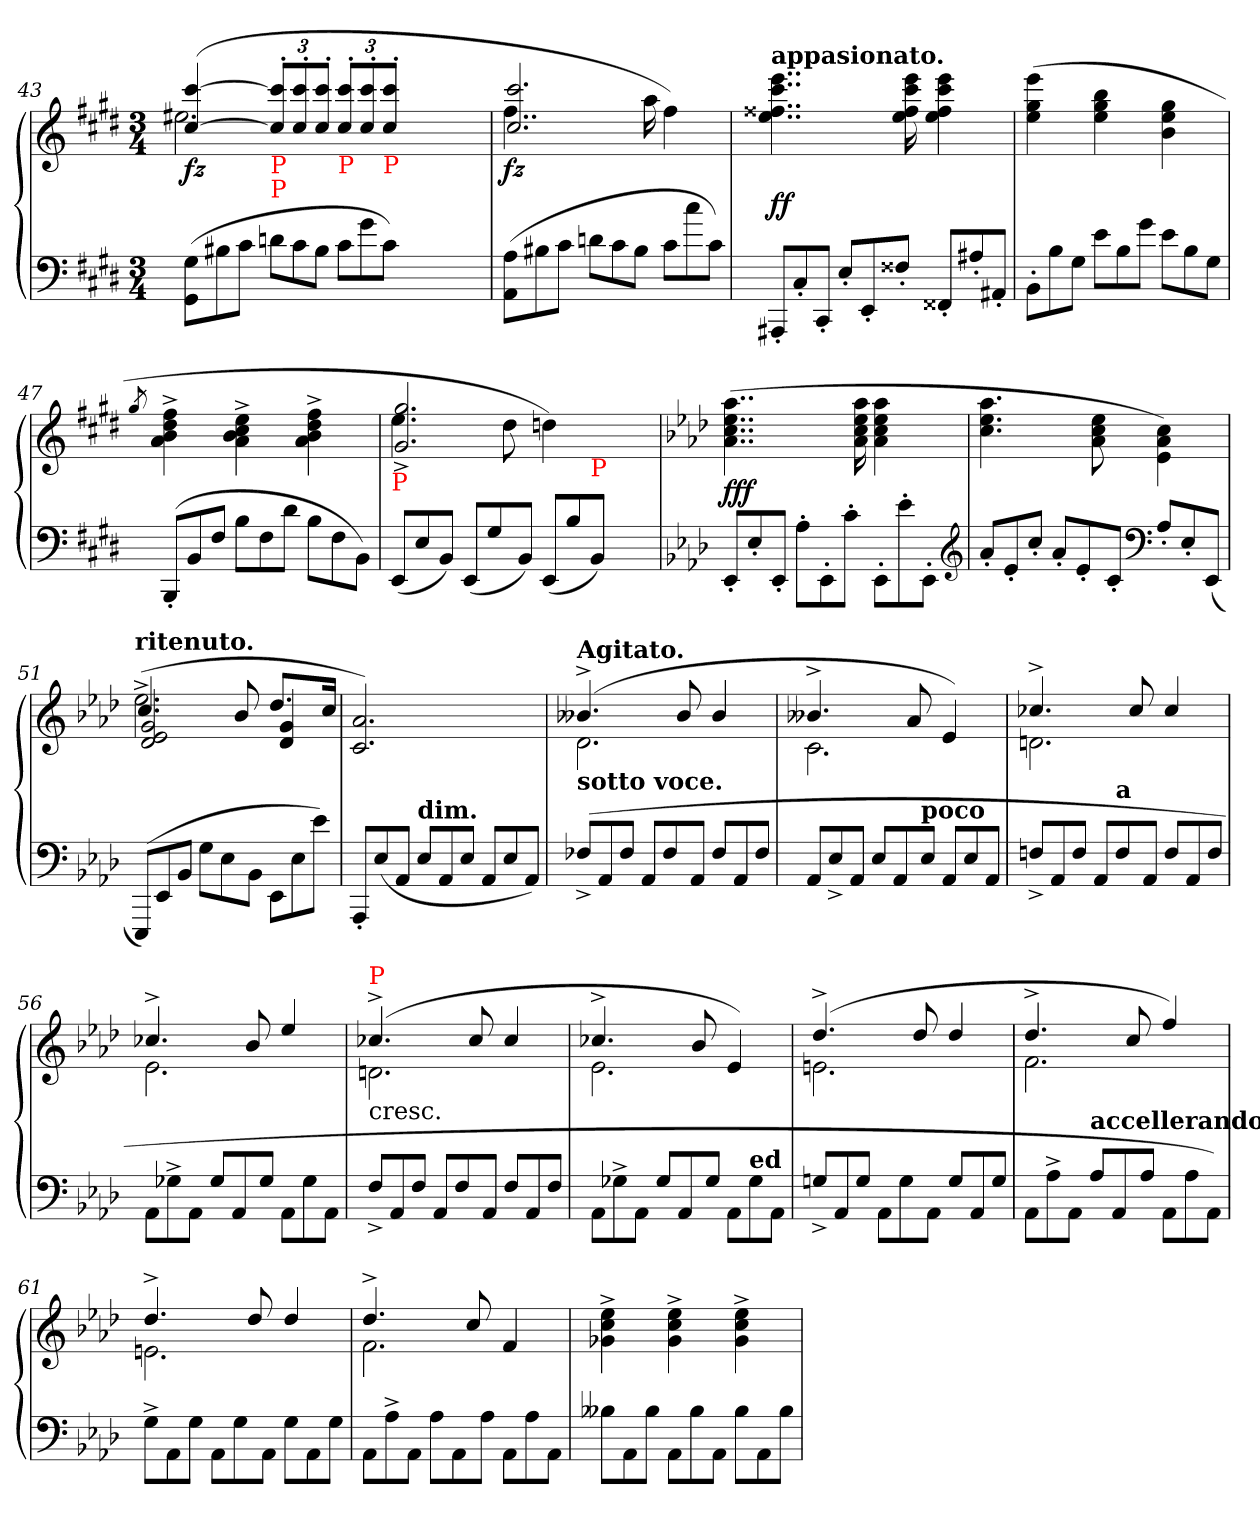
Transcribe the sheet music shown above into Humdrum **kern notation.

**kern	**kern	**dynam
*part1	*part1	*part1
*staff2	*staff1	*staff1/2
*clefF4	*clefG2	*
*k[f#c#g#d#]	*k[f#c#g#d#]	*
*c#:	*c#:	*
*M3/4	*M3/4	*
*Xtuplet	*	*
=43	=43	=43
*	*^	*
!	!	!	!LO:DY:b
(12G# 12GG#L	([4ccc# [4cc#	2.ee#X	fz
12B#X	.	.	.
12c#J	.	.	.
*	*Xbrackettup	*	*
!	!LO:TX:b:color=red:t=P	!	!
!	!LO:TX:b:color=red:t=P	!	!
12dnL	12ccc#]'> 12cc#]'>L	.	.
12c#	12ccc#'> 12cc#'>	.	.
12B#J	12ccc#'> 12cc#'>J	.	.
!	!LO:TX:b:color=red:t=P	!	!
12c#L	12ccc#'> 12cc#'>L	.	.
12g#	12ccc#'> 12cc#'>	.	.
!	!LO:TX:b:color=red:t=P	!	!
12c#J)	12ccc#'> 12cc#'>J	.	.
2ryy	2ryy	4ryy	.
.	.	4ryy	.
=44	=44	=44	=44
!	!	!	!LO:DY:b
(12A 12AAL	4..ff#\	2.ccc#/ 2.cc#/	fz
12B#X	.	.	.
12c#J	.	.	.
12dnL	.	.	.
12c#	.	.	.
12B#J	.	.	.
.	16aa\	.	.
12c#L	4ff#\)	.	.
12cc#	.	.	.
12c#J)	.	.	.
*	*v	*v	*
=45	=45	=45
!	!LO:TX:a:B:t=appasionato.	!
12AAA#X'L	4..eee 4..ccc# 4..ff##X 4..ee	ff
12C#'	.	.
12CC#'J	.	.
12E'L	.	.
12EE'	.	.
12F##X'J	.	.
.	16eee 16ccc# 16ff## 16ee	.
12FF##X'L	4eee 4ccc# 4ff## 4ee	.
12A#X'	.	.
12AA#X'J	.	.
=46	=46	=46
12BB'L	(>4eee 4gg# 4ee	.
12B	.	.
12G#J	.	.
12eL	4bb 4gg# 4ee	.
12B	.	.
12g#J	.	.
12eL	4gg# 4ee 4b	.
12B	.	.
12G#J	.	.
=47	=47	=47
.	8qgg#/	.
(>12BBB'L	4ff#^ 4dd#^ 4b^ 4a^	.
12BB	.	.
12F#J	.	.
12BL	4ee^ 4cc#^ 4b^ 4a^	.
12F#	.	.
12d#J	.	.
12BL	4ff#^ 4dd#^ 4b^ 4a^	.
12F#	.	.
12BBJ)	.	.
=48	=48	=48
*	*^	*
!	!LO:TX:b:color=red:t=P	!	!
*	*	*^	*
(<12EEL	4.ee\	2.gg#^/ 2.g#^/	3%2ryy	.
12E	.	.	.	.
12BBJ)	.	.	.	.
(<12EEL	.	.	.	.
12G#	.	.	.	.
.	8dd#\	.	.	.
12BBJ)	.	.	.	.
(<12EEL	4ddn\)	.	.	.
12B	.	.	.	.
!	!	!	!LO:TX:b:color=red:t=P	!
12BBJ)	.	.	3ryy	.
4ryy	4ryy	4ryy	.	.
*	*v	*v	*v	*
=49	=49	=49
*k[b-e-a-d-]	*k[b-e-a-d-]	*
12EE-'L	(>4..aa- 4..ee- 4..cc 4..a-	fff
12E-'	.	.
12EE-'J	.	.
12A-'L	.	.
12EE-'	.	.
12c'J	.	.
.	16aa- 16ee- 16cc 16a-	.
12EE-'\L	4aa- 4ee- 4cc 4a-	.
12e-'	.	.
12EE-'J	.	.
*clefG2	*	*
=50	=50	=50
12a-'L	4.aa- 4.ee- 4.cc	.
12e-'	.	.
12cc'J	.	.
12a-'L	.	.
12e-'	.	.
.	8ee- 8cc 8a-	.
12c'J	.	.
*clefF4	*	*
12A-'L	4cc\ 4a-\ 4e-\)	.
12E-'	.	.
(<12EE-J	.	.
=51	=51	=51
*	*^	*
*	*	*^	*
!	!LO:TX:a:B:t=ritenuto.	!	!	!
(12EEE-L)	(>2.ee-^>\	4.cc/	2g 2e- 2d-	.
12EE-	.	.	.	.
12BB-J	.	.	.	.
12GL	.	.	.	.
12E-	.	.	.	.
.	.	8b-/	.	.
12BB-J	.	.	.	.
12EE-L	.	8.dd-/L	4g 4d-	.
12E-	.	.	.	.
12e-J)	.	.	.	.
.	.	16ccJk	.	.
*	*v	*v	*v	*
=52	=52	=52
12AAA-'L	2.a- 2.c)	.
(12E-	.	.
12AA-J	.	.
!LO:TX:a:B:t=dim.	!	!
12E-L	.	.
12AA-	.	.
12E-J	.	.
12AA-L	.	.
12E-	.	.
12AA-J)	.	.
=53	=53	=53
*	*^	*
!	!LO:TX:a:B:t=Agitato.	!	!
!	!LO:TX:b:B:t=sotto voce.	!	!
(<12F-X^/L	(4.b--X^	2.d-	.
12AA-	.	.	.
12F-J	.	.	.
12AA-L	.	.	.
12F-	.	.	.
.	8b--	.	.
12AA-J	.	.	.
12F-/L	4b--	.	.
12AA-	.	.	.
12F-J	.	.	.
=54	=54	=54	=54
12AA-L	4.b--X^	2.c	.
12E-^	.	.	.
12AA-J	.	.	.
12E-L	.	.	.
12AA-	.	.	.
.	8a-	.	.
!LO:TX:a:B:t=poco	!	!	!
12E-J	.	.	.
12AA-L	4e-)	.	.
12E-	.	.	.
12AA-J	.	.	.
=55	=55	=55	=55
12Fn^/L	4.cc-X^	2.dn	.
12AA-	.	.	.
12FJ	.	.	.
12AA-L	.	.	.
!LO:TX:a:B:t=a	!	!	!
12F	.	.	.
.	8cc-	.	.
12AA-J	.	.	.
12FL	4cc-	.	.
12AA-/	.	.	.
12FJ	.	.	.
=56	=56	=56	=56
12AA-L	4.cc-X^	2.e-	.
12G-X^	.	.	.
12AA-J	.	.	.
12G-L	.	.	.
12AA-/	.	.	.
.	8b-	.	.
12G-J	.	.	.
12AA-L	4ee-	.	.
12G-	.	.	.
12AA-J	.	.	.
=57	=57	=57	=57
!	!LO:TX:c:t=cresc.	!	!
!	!LO:TX:a:color=red:t=P	!	!
12F^L	(4.cc-X^	2.dn	.
12AA-/	.	.	.
12FJ	.	.	.
12AA-L	.	.	.
12F	.	.	.
.	8cc-	.	.
12AA-J	.	.	.
12FL	4cc-	.	.
12AA-/	.	.	.
12FJ	.	.	.
=58	=58	=58	=58
12AA-L	4.cc-X^	2.e-	.
12G-X^	.	.	.
12AA-J	.	.	.
12G-L	.	.	.
12AA-/	.	.	.
.	8b-	.	.
12G-J	.	.	.
12AA-L	4e-)	.	.
!LO:TX:a:B:t=ed	!	!	!
12G-	.	.	.
12AA-J	.	.	.
=59	=59	=59	=59
12Gn^L	(4.dd-^	2.en	.
12AA-/	.	.	.
12GJ	.	.	.
12AA-L	.	.	.
12G	.	.	.
.	8dd-	.	.
12AA-J	.	.	.
12GL	4dd-	.	.
12AA-/	.	.	.
12GJ	.	.	.
=60	=60	=60	=60
12AA-L	4.dd-^	2.f	.
12A-^	.	.	.
12AA-J	.	.	.
!LO:TX:a:B:t=accellerando.	!	!	!
12A-L	.	.	.
12AA-/	.	.	.
.	8cc	.	.
12A-J	.	.	.
12AA-L	4ff)	.	.
12A-	.	.	.
12AA-J)	.	.	.
=61	=61	=61	=61
12G^L	4.dd-^	2.en	.
12AA-	.	.	.
12GJ	.	.	.
12AA-L	.	.	.
12G\	.	.	.
.	8dd-	.	.
12AA-J	.	.	.
12GL	4dd-	.	.
12AA-	.	.	.
12GJ	.	.	.
=62	=62	=62	=62
12AA-L	4.dd-^	2.f	.
12A-^\	.	.	.
12AA-J	.	.	.
12A-L	.	.	.
12AA-	.	.	.
.	8cc	.	.
12A-J	.	.	.
12AA-L	4f	.	.
12A-\	.	.	.
12AA-J	.	.	.
*	*v	*v	*
=63	=63	=63
12B--XL	4ee-^< 4cc^< 4g-X^<	.
12AA-	.	.
12B--J	.	.
12AA-L	4ee-^< 4cc^< 4g-^<	.
12B--\	.	.
12AA-J	.	.
12B--L	4ee-^< 4cc^< 4g-^<	.
12AA-	.	.
12B--J	.	.
=	=	=
*-	*-	*-
